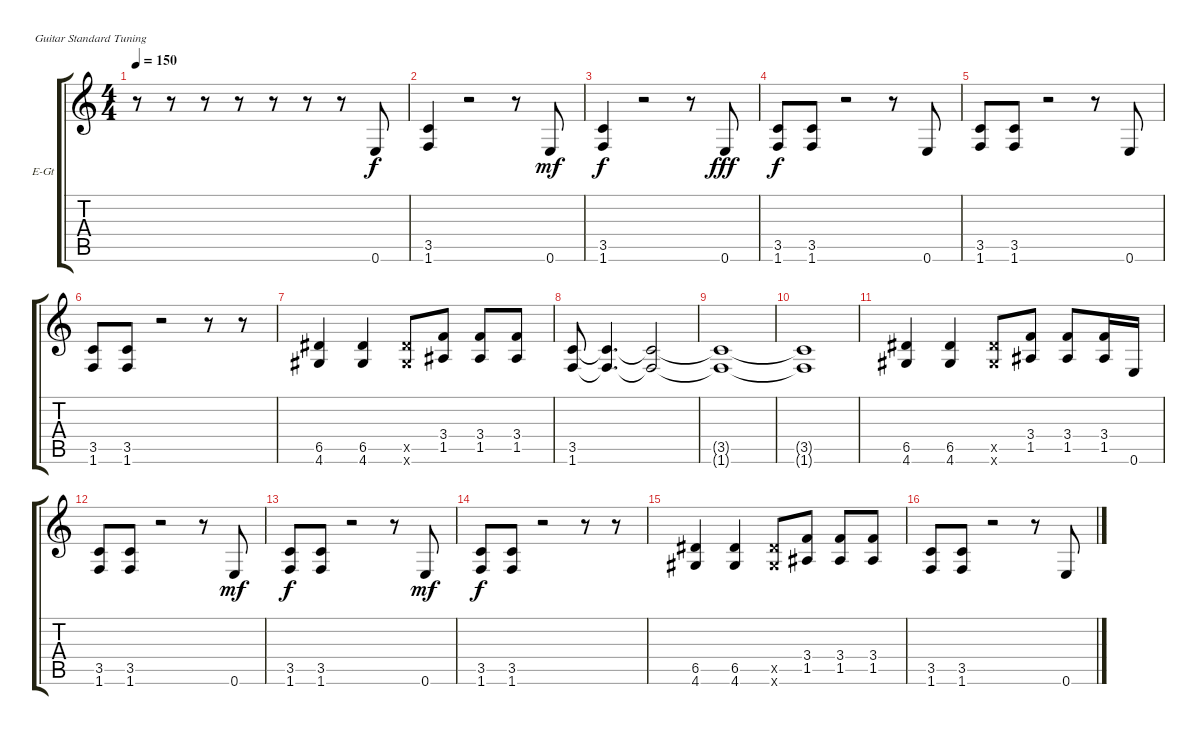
\bracketExtendMode groupsimilarinstruments
\firstSystemTrackNameOrientation horizontal
\otherSystemsTrackNameOrientation horizontal
\track ("Ben" "E-Gt") {instrument distortionguitar}
\staff {score tabs}
\tuning (E4 B3 G3 D3 A2 E2)
\ts (4 4)
\tempo 150
\clef g2
\ks c
r.8{dy f instrument distortionguitar} r.8 r.8 r.8 r.8 r.8 r.8 0.6.8 |
(3.5 1.6).4 r.2 r.8 0.6.8{dy mf} |
(3.5 1.6).4{dy f} r.2 r.8 0.6.8{dy fff} |
(3.5 1.6).8{dy f} (3.5 1.6).8 r.2 r.8 0.6.8 |
(3.5 1.6).8 (3.5 1.6).8 r.2 r.8 0.6.8 |
(3.5 1.6).8 (3.5 1.6).8 r.2 r.8 r.8 |
(6.5 4.6).4 (6.5 4.6).4 (6.5{x} 4.6{x}).8 (3.4 1.5).8 (3.4 1.5).8 (3.4 1.5).8 |
(1.6 3.5).8 (3.5{t} 1.6{t}).4{d} (3.5{t} 1.6{t}).2 |
(3.5{t} 1.6{t}).1 |
(3.5{t} 1.6{t}).1 |
(6.5 4.6).4 (6.5 4.6).4 (6.5{x} 4.6{x}).8 (3.4 1.5).8 (3.4 1.5).8 (3.4 1.5).16 0.6.16 |
(3.5 1.6).8 (3.5 1.6).8 r.2 r.8 0.6.8{dy mf} |
(3.5 1.6).8{dy f} (3.5 1.6).8 r.2 r.8 0.6.8{dy mf} |
(3.5 1.6).8{dy f} (3.5 1.6).8 r.2 r.8 r.8 |
(6.5 4.6).4 (6.5 4.6).4 (6.5{x} 4.6{x}).8 (3.4 1.5).8 (3.4 1.5).8 (3.4 1.5).8 |
(3.5 1.6).8 (3.5 1.6).8 r.2 r.8 0.6.8
